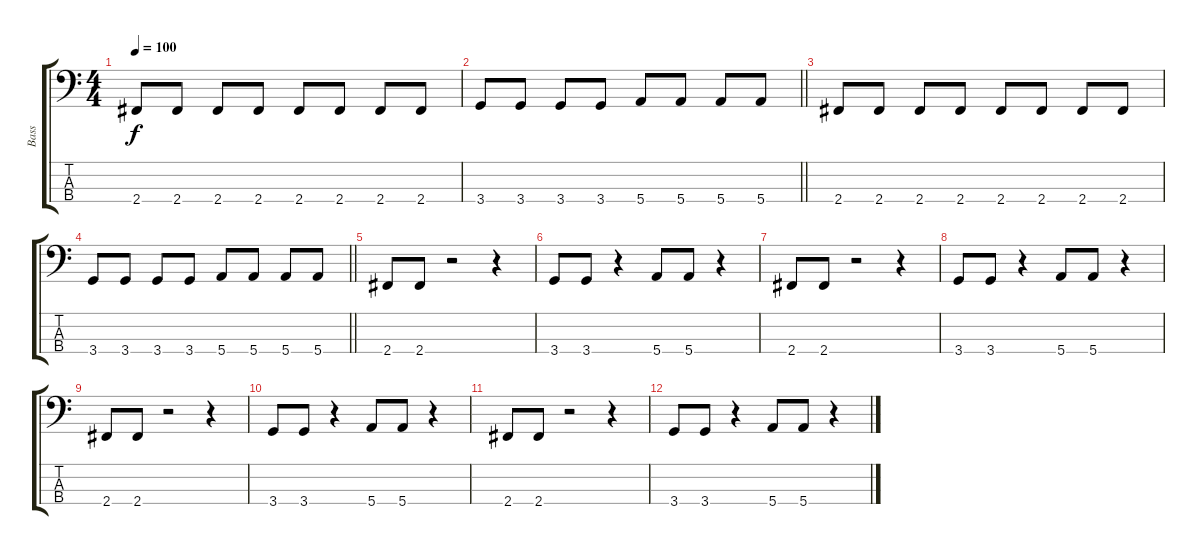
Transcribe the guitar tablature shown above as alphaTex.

\track ("Bass" "Bass") {instrument electricbassfinger}
\staff {score tabs}
\tuning (G2 D2 A1 E1) {hide}
\ts (4 4)
\tempo 100
\clef f4
\ks c
2.4.8{dy f} 2.4.8 2.4.8 2.4.8 2.4.8 2.4.8 2.4.8 2.4.8 |
\barLineRight lightlight
3.4.8 3.4.8 3.4.8 3.4.8 5.4.8 5.4.8 5.4.8 5.4.8 |
2.4.8 2.4.8 2.4.8 2.4.8 2.4.8 2.4.8 2.4.8 2.4.8 |
\barLineRight lightlight
3.4.8 3.4.8 3.4.8 3.4.8 5.4.8 5.4.8 5.4.8 5.4.8 |
2.4.8 2.4.8 r.2 r.4 |
3.4.8 3.4.8 r.4 5.4.8 5.4.8 r.4 |
2.4.8 2.4.8 r.2 r.4 |
3.4.8 3.4.8 r.4 5.4.8 5.4.8 r.4 |
2.4.8 2.4.8 r.2 r.4 |
3.4.8 3.4.8 r.4 5.4.8 5.4.8 r.4 |
2.4.8 2.4.8 r.2 r.4 |
3.4.8 3.4.8 r.4 5.4.8 5.4.8 r.4
